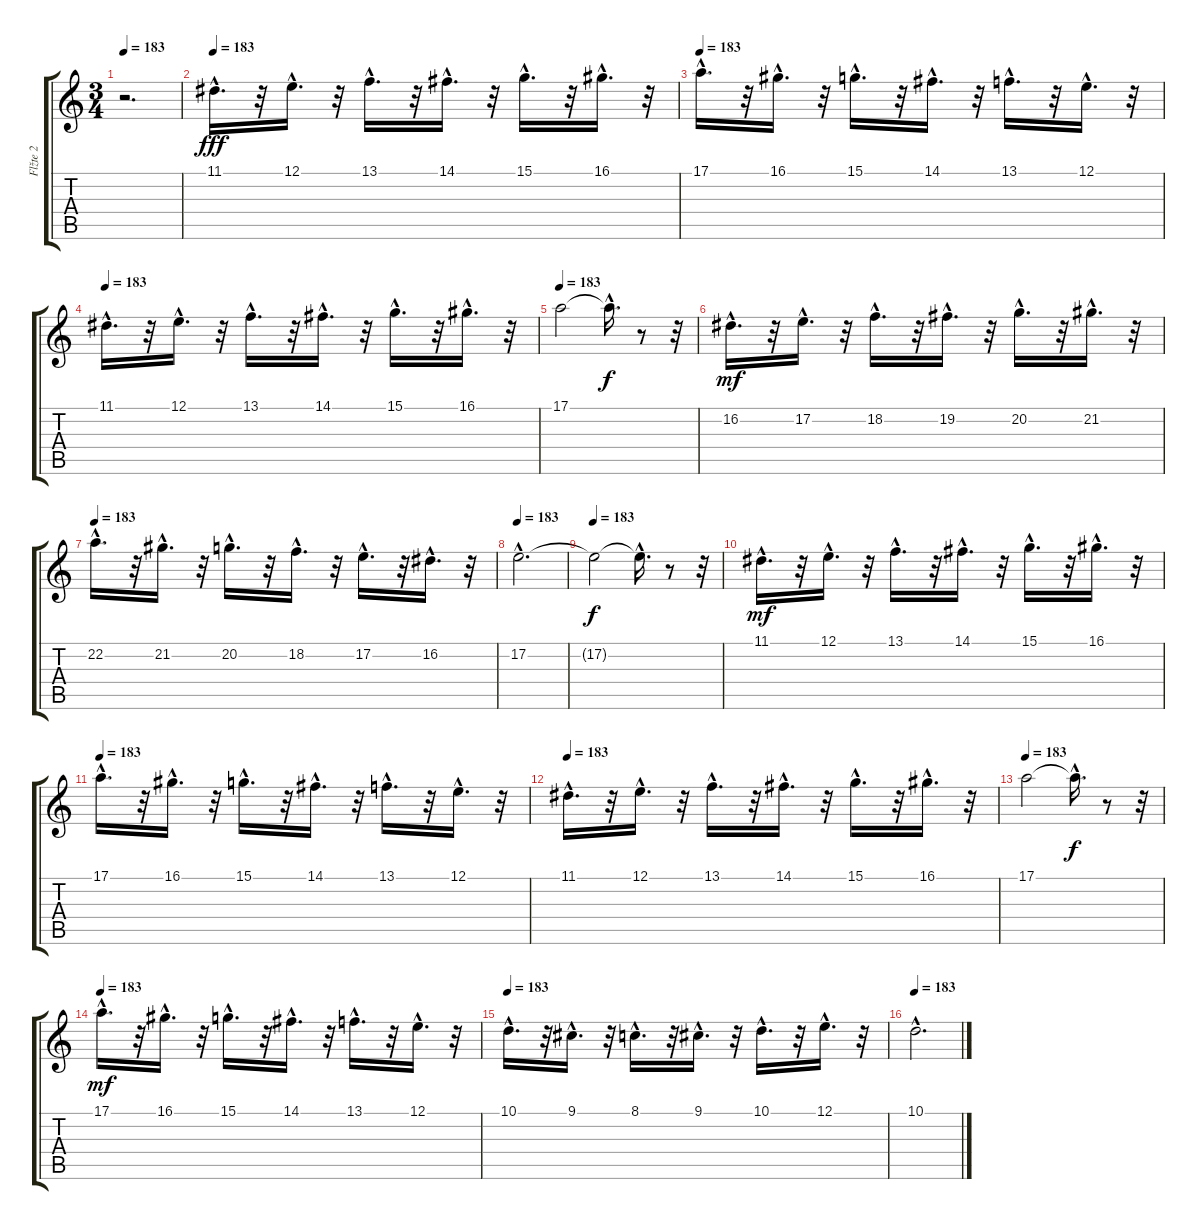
\track ("Flžte 2" "Flžte 2") {instrument panflute}
\staff {score tabs}
\tuning (E4 B3 G3 D3 A2 E2) {hide}
\ts (3 4)
\tempo 183
\clef g2
\ks c
r.2{d dy fff} |
\tempo 183
11.1{hac}.16{d} r.32 12.1{hac}.16{d} r.32 13.1{hac}.16{d} r.32 14.1{hac}.16{d} r.32 15.1{hac}.16{d} r.32 16.1{hac}.16{d} r.32 |
\tempo 183
17.1{hac}.16{d} r.32 16.1{hac}.16{d} r.32 15.1{hac}.16{d} r.32 14.1{hac}.16{d} r.32 13.1{hac}.16{d} r.32 12.1{hac}.16{d} r.32 |
\tempo 183
11.1{hac}.16{d} r.32 12.1{hac}.16{d} r.32 13.1{hac}.16{d} r.32 14.1{hac}.16{d} r.32 15.1{hac}.16{d} r.32 16.1{hac}.16{d} r.32 |
\tempo 183
17.1.2 17.1{hac t}.16{d dy f} r.8 r.32 |
16.2{hac}.16{d dy mf} r.32 17.2{hac}.16{d} r.32 18.2{hac}.16{d} r.32 19.2{hac}.16{d} r.32 20.2{hac}.16{d} r.32 21.2{hac}.16{d} r.32 |
\tempo 183
22.2{hac}.16{d} r.32 21.2{hac}.16{d} r.32 20.2{hac}.16{d} r.32 18.2{hac}.16{d} r.32 17.2{hac}.16{d} r.32 16.2{hac}.16{d} r.32 |
\tempo 183
17.2{hac}.2{d} |
\tempo 183
17.2{t}.2{dy f} 17.2{hac t}.16{d} r.8 r.32 |
11.1{hac}.16{d dy mf} r.32 12.1{hac}.16{d} r.32 13.1{hac}.16{d} r.32 14.1{hac}.16{d} r.32 15.1{hac}.16{d} r.32 16.1{hac}.16{d} r.32 |
\tempo 183
17.1{hac}.16{d} r.32 16.1{hac}.16{d} r.32 15.1{hac}.16{d} r.32 14.1{hac}.16{d} r.32 13.1{hac}.16{d} r.32 12.1{hac}.16{d} r.32 |
\tempo 183
11.1{hac}.16{d} r.32 12.1{hac}.16{d} r.32 13.1{hac}.16{d} r.32 14.1{hac}.16{d} r.32 15.1{hac}.16{d} r.32 16.1{hac}.16{d} r.32 |
\tempo 183
17.1.2 17.1{hac t}.16{d dy f} r.8 r.32 |
\tempo 183
17.1{hac}.16{d dy mf} r.32 16.1{hac}.16{d} r.32 15.1{hac}.16{d} r.32 14.1{hac}.16{d} r.32 13.1{hac}.16{d} r.32 12.1{hac}.16{d} r.32 |
\tempo 183
10.1{hac}.16{d} r.32 9.1{hac}.16{d} r.32 8.1{hac}.16{d} r.32 9.1{hac}.16{d} r.32 10.1{hac}.16{d} r.32 12.1{hac}.16{d} r.32 |
\tempo 183
10.1{hac}.2{d}
